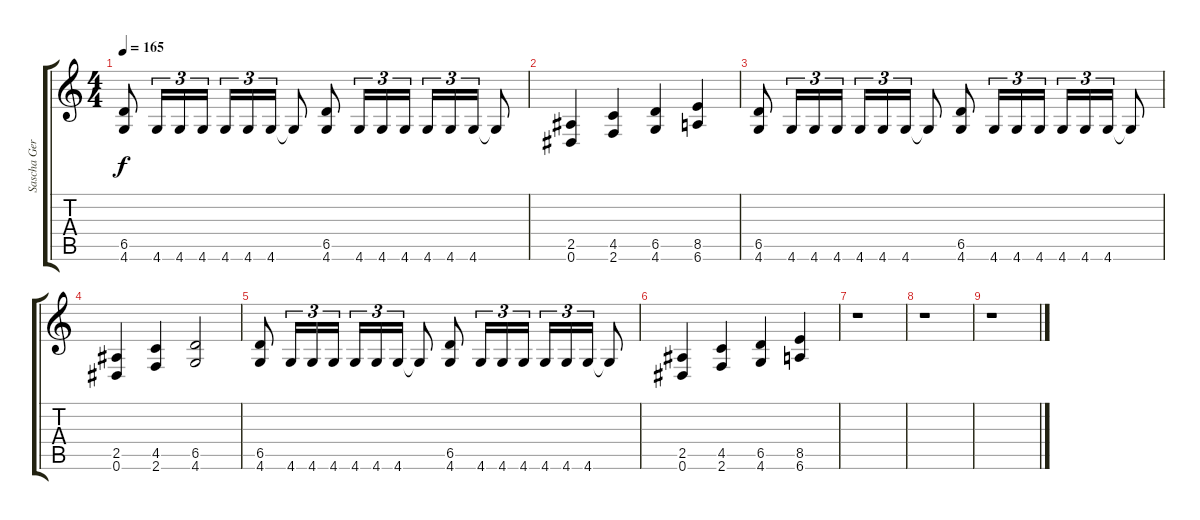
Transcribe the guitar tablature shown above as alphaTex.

\track ("Sascha Gerstner" "Sascha Ger") {instrument distortionguitar}
\staff {score tabs}
\tuning (Eb4 Bb3 Gb3 Db3 Ab2 Eb2) {hide}
\ts (4 4)
\tempo 165
\clef g2
\ks c
(6.5 4.6).8{dy f} 4.6.16{tu (3 2)} 4.6.16{tu (3 2)} 4.6.16{tu (3 2)} 4.6.16{tu (3 2)} 4.6.16{tu (3 2)} 4.6.16{tu (3 2)} 4.6{t}.8 (6.5 4.6).8 4.6.16{tu (3 2)} 4.6.16{tu (3 2)} 4.6.16{tu (3 2)} 4.6.16{tu (3 2)} 4.6.16{tu (3 2)} 4.6.16{tu (3 2)} 4.6{t}.8 |
(2.5 0.6).4 (4.5 2.6).4 (6.5 4.6).4 (8.5 6.6).4 |
(6.5 4.6).8 4.6.16{tu (3 2)} 4.6.16{tu (3 2)} 4.6.16{tu (3 2)} 4.6.16{tu (3 2)} 4.6.16{tu (3 2)} 4.6.16{tu (3 2)} 4.6{t}.8 (6.5 4.6).8 4.6.16{tu (3 2)} 4.6.16{tu (3 2)} 4.6.16{tu (3 2)} 4.6.16{tu (3 2)} 4.6.16{tu (3 2)} 4.6.16{tu (3 2)} 4.6{t}.8 |
(2.5 0.6).4 (4.5 2.6).4 (6.5 4.6).2 |
(6.5 4.6).8 4.6.16{tu (3 2)} 4.6.16{tu (3 2)} 4.6.16{tu (3 2)} 4.6.16{tu (3 2)} 4.6.16{tu (3 2)} 4.6.16{tu (3 2)} 4.6{t}.8 (6.5 4.6).8 4.6.16{tu (3 2)} 4.6.16{tu (3 2)} 4.6.16{tu (3 2)} 4.6.16{tu (3 2)} 4.6.16{tu (3 2)} 4.6.16{tu (3 2)} 4.6{t}.8 |
(2.5 0.6).4 (4.5 2.6).4 (6.5 4.6).4 (8.5 6.6).4 |
r.1 |
r.1 |
r.1
